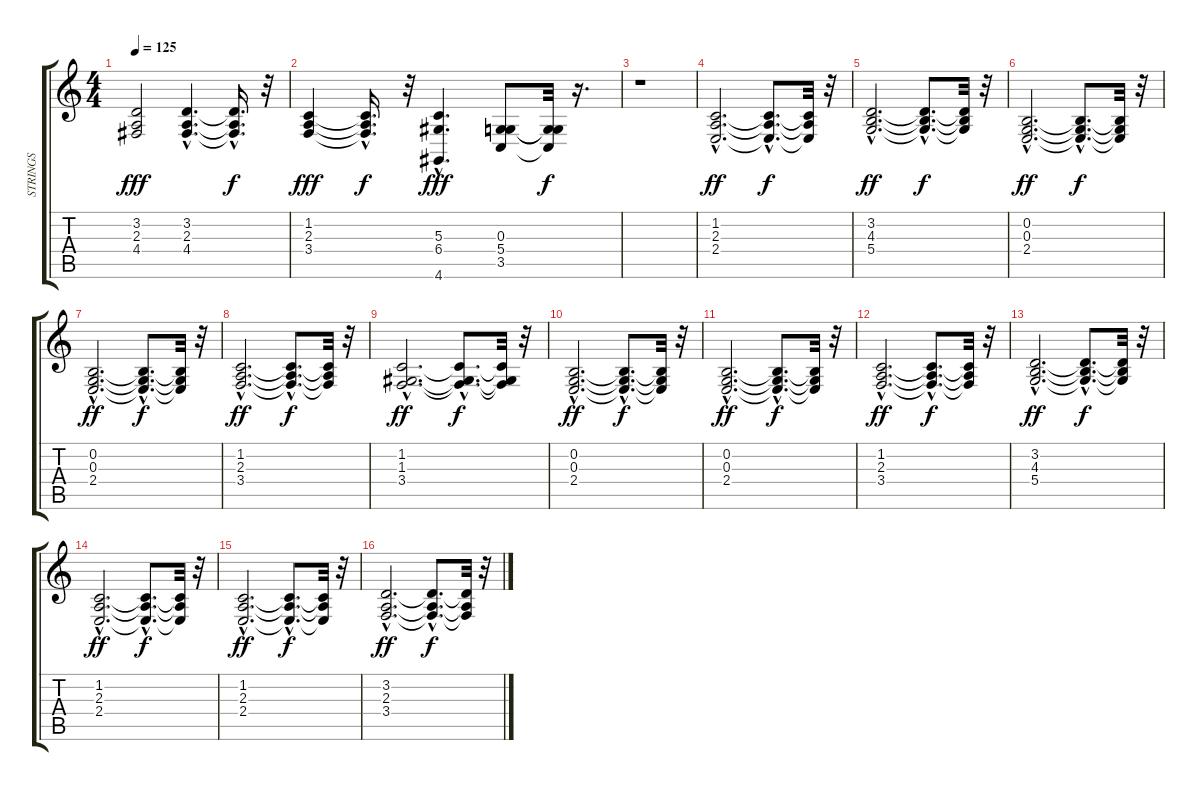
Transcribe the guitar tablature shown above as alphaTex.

\track ("STRINGS" "STRINGS") {instrument stringensemble2}
\staff {score tabs}
\tuning (E4 B3 G3 D3 A2 E2) {hide}
\ts (4 4)
\tempo 125
\clef g2
\ks c
(3.2 2.3 4.4).2{dy fff} (3.2{hac} 2.3{hac} 4.4{hac}).4{d} (3.2{hac t} 2.3{hac t} 4.4{hac t}).16{d dy f} r.32 |
(1.2 2.3 3.4).4{dy fff} (1.2{t} 2.3{hac t} 3.4{hac t}).16{d dy f} r.32 (5.3{hac} 6.4{hac} 4.6{hac}).4{d dy fff} (0.3 5.4 3.5).8 (0.3{t} 5.4{t} 3.5{t}).32{dy f} r.16{d} |
r.1 |
(1.2{hac} 2.3{hac} 2.4{hac}).2{d dy ff} (1.2{hac t} 2.3{hac t} 2.4{hac t}).8{d dy f} (1.2{t} 2.3{t} 2.4{t}).32 r.32 |
(3.2{hac} 4.3{hac} 5.4{hac}).2{d dy ff} (3.2{hac t} 4.3{hac t} 5.4{hac t}).8{d dy f} (3.2{t} 4.3{t} 5.4{t}).32 r.32 |
(0.2{hac} 0.3{hac} 2.4{hac}).2{d dy ff} (0.2{hac t} 0.3{hac t} 2.4{hac t}).8{d dy f} (0.2{t} 0.3{t} 2.4{t}).32 r.32 |
(0.2{hac} 0.3{hac} 2.4{hac}).2{d dy ff} (0.2{hac t} 0.3{hac t} 2.4{hac t}).8{d dy f} (0.2{t} 0.3{t} 2.4{t}).32 r.32 |
(1.2{hac} 2.3{hac} 3.4{hac}).2{d dy ff} (1.2{hac t} 2.3{hac t} 3.4{hac t}).8{d dy f} (1.2{t} 2.3{t} 3.4{t}).32 r.32 |
(1.2{hac} 1.3{hac} 3.4{hac}).2{d dy ff} (1.2{hac t} 1.3{hac t} 3.4{hac t}).8{d dy f} (1.2{t} 1.3{t} 3.4{t}).32 r.32 |
(0.2{hac} 0.3{hac} 2.4{hac}).2{d dy ff} (0.2{hac t} 0.3{hac t} 2.4{hac t}).8{d dy f} (0.2{t} 0.3{t} 2.4{t}).32 r.32 |
(0.2{hac} 0.3{hac} 2.4{hac}).2{d dy ff} (0.2{hac t} 0.3{hac t} 2.4{hac t}).8{d dy f} (0.2{t} 0.3{t} 2.4{t}).32 r.32 |
(1.2{hac} 2.3{hac} 3.4{hac}).2{d dy ff} (1.2{hac t} 2.3{hac t} 3.4{hac t}).8{d dy f} (1.2{t} 2.3{t} 3.4{t}).32 r.32 |
(3.2{hac} 4.3{hac} 5.4{hac}).2{d dy ff} (3.2{hac t} 4.3{hac t} 5.4{hac t}).8{d dy f} (3.2{t} 4.3{t} 5.4{t}).32 r.32 |
(1.2{hac} 2.3{hac} 2.4{hac}).2{d dy ff} (1.2{hac t} 2.3{hac t} 2.4{hac t}).8{d dy f} (1.2{t} 2.3{t} 2.4{t}).32 r.32 |
(1.2{hac} 2.3{hac} 2.4{hac}).2{d dy ff} (1.2{hac t} 2.3{hac t} 2.4{hac t}).8{d dy f} (1.2{t} 2.3{t} 2.4{t}).32 r.32 |
(3.2{hac} 2.3{hac} 3.4{hac}).2{d dy ff} (3.2{hac t} 2.3{hac t} 3.4{hac t}).8{d dy f} (3.2{t} 2.3{t} 3.4{t}).32 r.32
